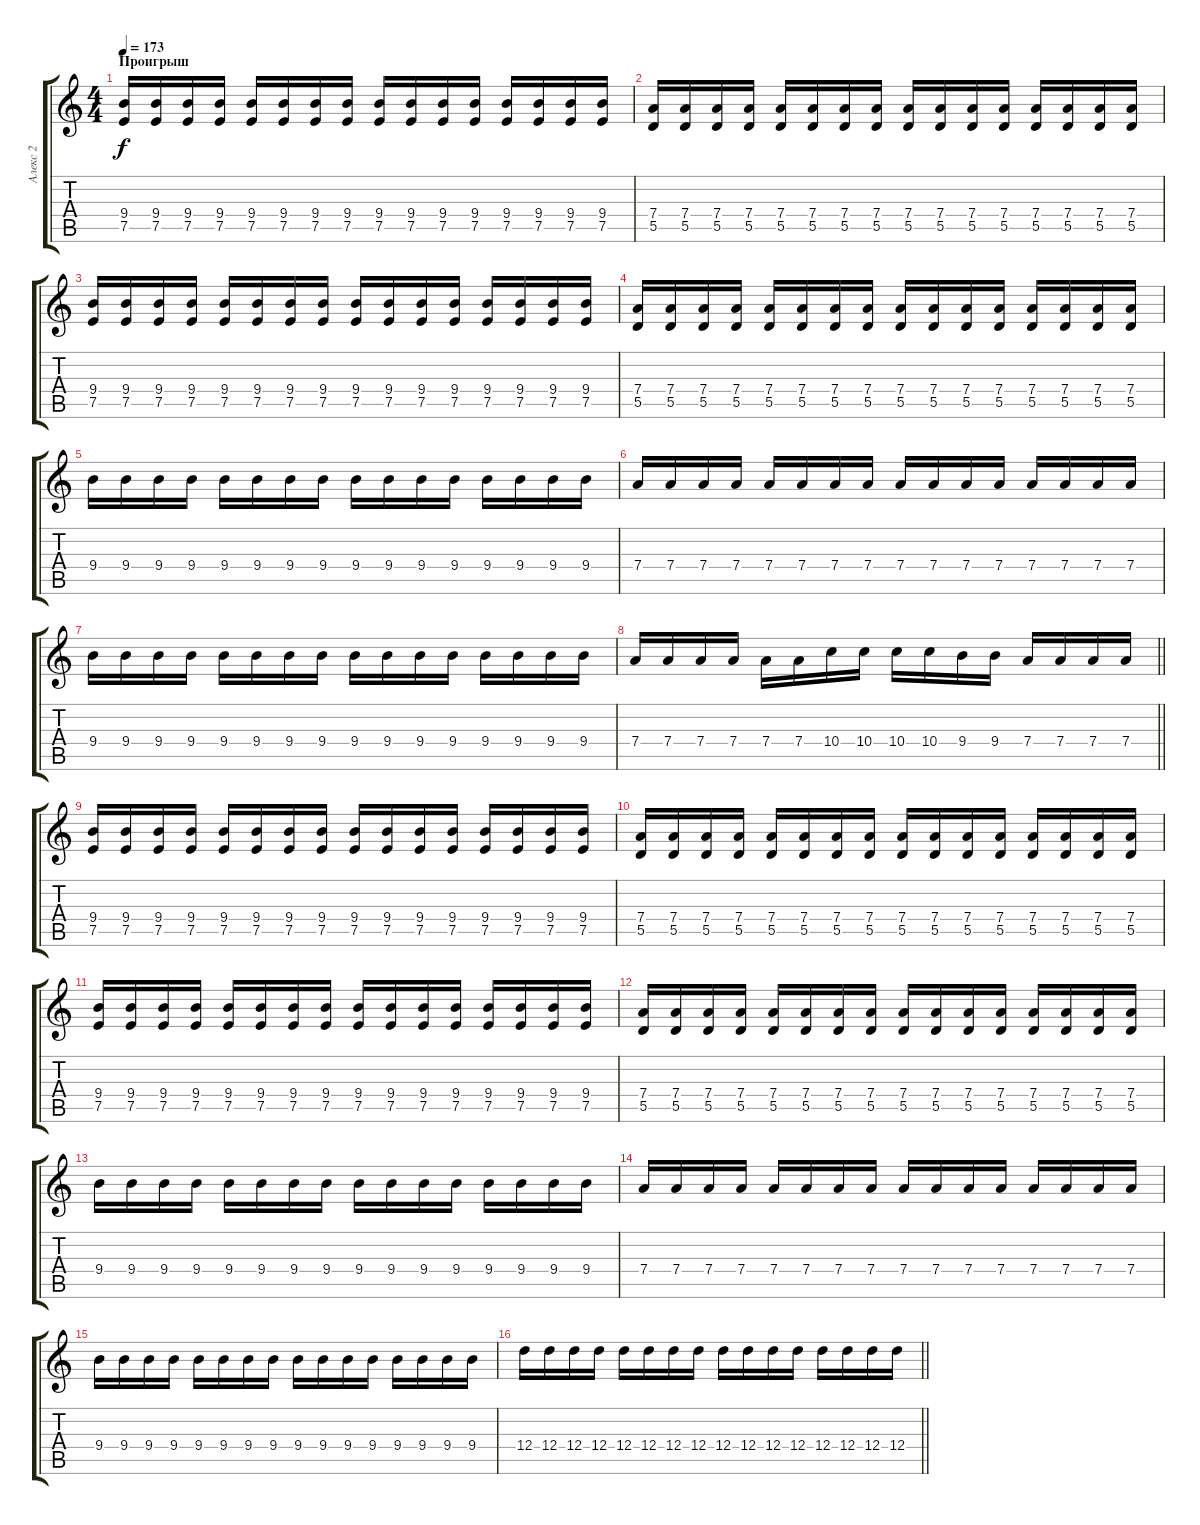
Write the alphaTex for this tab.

\track ("Алекс 2" "Алекс 2") {instrument distortionguitar}
\staff {score tabs}
\tuning (E4 B3 G3 D3 A2 E2) {hide}
\ts (4 4)
\section ("" "Проигрыш")
\tempo 173
\clef g2
\ks c
(9.4 7.5).16{dy f volume 11} (9.4 7.5).16 (9.4 7.5).16 (9.4 7.5).16 (9.4 7.5).16 (9.4 7.5).16 (9.4 7.5).16 (9.4 7.5).16 (9.4 7.5).16 (9.4 7.5).16 (9.4 7.5).16 (9.4 7.5).16 (9.4 7.5).16 (9.4 7.5).16 (9.4 7.5).16 (9.4 7.5).16 |
(7.4 5.5).16 (7.4 5.5).16 (7.4 5.5).16 (7.4 5.5).16 (7.4 5.5).16 (7.4 5.5).16 (7.4 5.5).16 (7.4 5.5).16 (7.4 5.5).16 (7.4 5.5).16 (7.4 5.5).16 (7.4 5.5).16 (7.4 5.5).16 (7.4 5.5).16 (7.4 5.5).16 (7.4 5.5).16 |
(9.4 7.5).16{volume 11} (9.4 7.5).16 (9.4 7.5).16 (9.4 7.5).16 (9.4 7.5).16 (9.4 7.5).16 (9.4 7.5).16 (9.4 7.5).16 (9.4 7.5).16 (9.4 7.5).16 (9.4 7.5).16 (9.4 7.5).16 (9.4 7.5).16 (9.4 7.5).16 (9.4 7.5).16 (9.4 7.5).16 |
(7.4 5.5).16 (7.4 5.5).16 (7.4 5.5).16 (7.4 5.5).16 (7.4 5.5).16 (7.4 5.5).16 (7.4 5.5).16 (7.4 5.5).16 (7.4 5.5).16 (7.4 5.5).16 (7.4 5.5).16 (7.4 5.5).16 (7.4 5.5).16 (7.4 5.5).16 (7.4 5.5).16 (7.4 5.5).16 |
9.4.16{volume 16} 9.4.16 9.4.16 9.4.16 9.4.16 9.4.16 9.4.16 9.4.16 9.4.16 9.4.16 9.4.16 9.4.16 9.4.16 9.4.16 9.4.16 9.4.16 |
7.4.16 7.4.16 7.4.16 7.4.16 7.4.16 7.4.16 7.4.16 7.4.16 7.4.16 7.4.16 7.4.16 7.4.16 7.4.16 7.4.16 7.4.16 7.4.16 |
9.4.16{volume 16} 9.4.16 9.4.16 9.4.16 9.4.16 9.4.16 9.4.16 9.4.16 9.4.16 9.4.16 9.4.16 9.4.16 9.4.16 9.4.16 9.4.16 9.4.16 |
\barLineRight lightlight
7.4.16 7.4.16 7.4.16 7.4.16 7.4.16 7.4.16 10.4.16 10.4.16 10.4.16 10.4.16 9.4.16 9.4.16 7.4.16 7.4.16 7.4.16 7.4.16 |
(9.4 7.5).16{volume 11} (9.4 7.5).16 (9.4 7.5).16 (9.4 7.5).16 (9.4 7.5).16 (9.4 7.5).16 (9.4 7.5).16 (9.4 7.5).16 (9.4 7.5).16 (9.4 7.5).16 (9.4 7.5).16 (9.4 7.5).16 (9.4 7.5).16 (9.4 7.5).16 (9.4 7.5).16 (9.4 7.5).16 |
(7.4 5.5).16 (7.4 5.5).16 (7.4 5.5).16 (7.4 5.5).16 (7.4 5.5).16 (7.4 5.5).16 (7.4 5.5).16 (7.4 5.5).16 (7.4 5.5).16 (7.4 5.5).16 (7.4 5.5).16 (7.4 5.5).16 (7.4 5.5).16 (7.4 5.5).16 (7.4 5.5).16 (7.4 5.5).16 |
(9.4 7.5).16{volume 11} (9.4 7.5).16 (9.4 7.5).16 (9.4 7.5).16 (9.4 7.5).16 (9.4 7.5).16 (9.4 7.5).16 (9.4 7.5).16 (9.4 7.5).16 (9.4 7.5).16 (9.4 7.5).16 (9.4 7.5).16 (9.4 7.5).16 (9.4 7.5).16 (9.4 7.5).16 (9.4 7.5).16 |
(7.4 5.5).16 (7.4 5.5).16 (7.4 5.5).16 (7.4 5.5).16 (7.4 5.5).16 (7.4 5.5).16 (7.4 5.5).16 (7.4 5.5).16 (7.4 5.5).16 (7.4 5.5).16 (7.4 5.5).16 (7.4 5.5).16 (7.4 5.5).16 (7.4 5.5).16 (7.4 5.5).16 (7.4 5.5).16 |
9.4.16{volume 16} 9.4.16 9.4.16 9.4.16 9.4.16 9.4.16 9.4.16 9.4.16 9.4.16 9.4.16 9.4.16 9.4.16 9.4.16 9.4.16 9.4.16 9.4.16 |
7.4.16 7.4.16 7.4.16 7.4.16 7.4.16 7.4.16 7.4.16 7.4.16 7.4.16 7.4.16 7.4.16 7.4.16 7.4.16 7.4.16 7.4.16 7.4.16 |
9.4.16{volume 16} 9.4.16 9.4.16 9.4.16 9.4.16 9.4.16 9.4.16 9.4.16 9.4.16 9.4.16 9.4.16 9.4.16 9.4.16 9.4.16 9.4.16 9.4.16 |
\barLineRight lightlight
12.4.16 12.4.16 12.4.16 12.4.16 12.4.16 12.4.16 12.4.16 12.4.16 12.4.16 12.4.16 12.4.16 12.4.16 12.4.16 12.4.16 12.4.16 12.4.16
